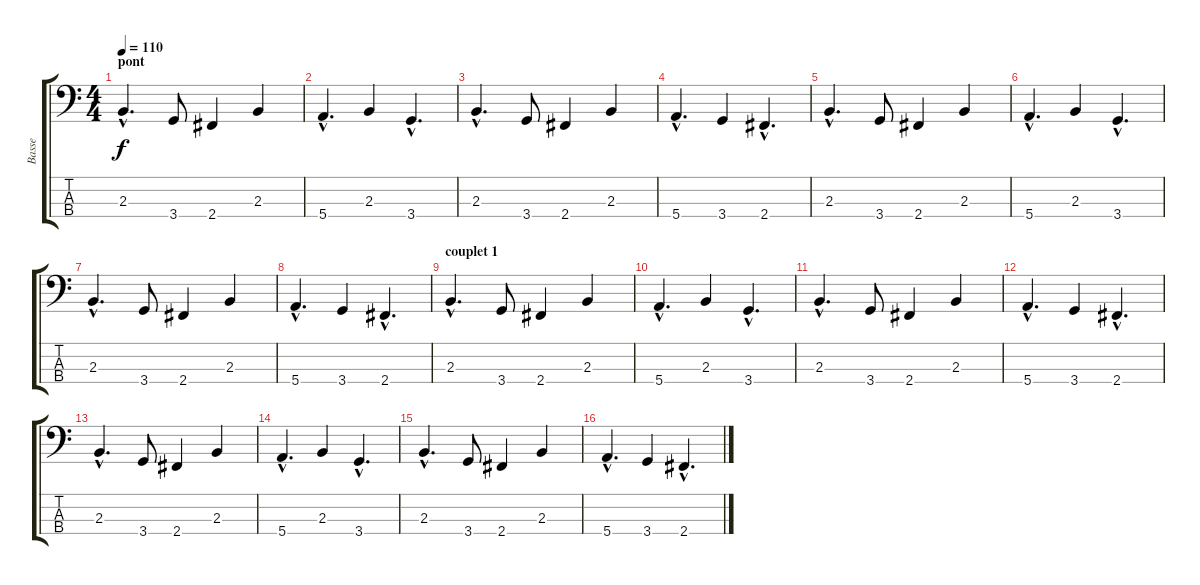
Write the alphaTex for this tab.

\track ("Basse" "Basse") {instrument electricbassfinger}
\staff {score tabs}
\tuning (G2 D2 A1 E1) {hide}
\ts (4 4)
\section ("" "pont")
\tempo 110
\clef f4
\ks c
2.3{hac}.4{d dy f} 3.4.8 2.4.4 2.3.4 |
5.4{hac}.4{d} 2.3.4 3.4{hac}.4{d} |
2.3{hac}.4{d} 3.4.8 2.4.4 2.3.4 |
5.4{hac}.4{d} 3.4.4 2.4{hac}.4{d} |
2.3{hac}.4{d} 3.4.8 2.4.4 2.3.4 |
5.4{hac}.4{d} 2.3.4 3.4{hac}.4{d} |
2.3{hac}.4{d} 3.4.8 2.4.4 2.3.4 |
5.4{hac}.4{d} 3.4.4 2.4{hac}.4{d} |
\section ("" "couplet 1")
2.3{hac}.4{d} 3.4.8 2.4.4 2.3.4 |
5.4{hac}.4{d} 2.3.4 3.4{hac}.4{d} |
2.3{hac}.4{d} 3.4.8 2.4.4 2.3.4 |
5.4{hac}.4{d} 3.4.4 2.4{hac}.4{d} |
2.3{hac}.4{d} 3.4.8 2.4.4 2.3.4 |
5.4{hac}.4{d} 2.3.4 3.4{hac}.4{d} |
2.3{hac}.4{d} 3.4.8 2.4.4 2.3.4 |
5.4{hac}.4{d} 3.4.4 2.4{hac}.4{d}
